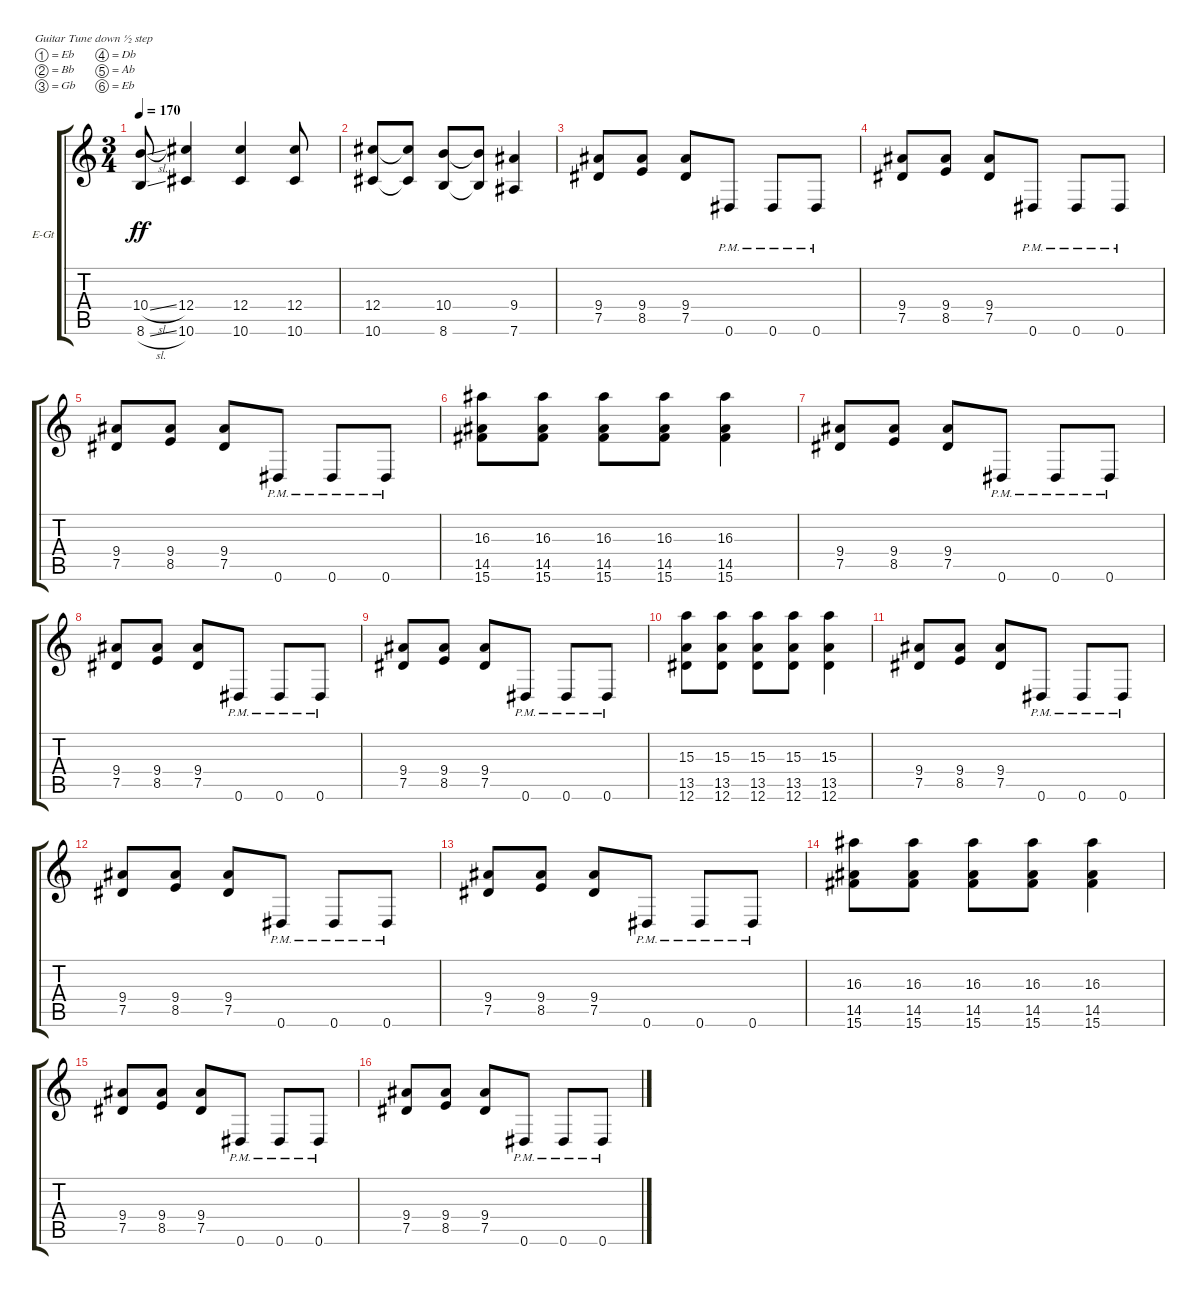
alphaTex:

\bracketExtendMode groupsimilarinstruments
\firstSystemTrackNameOrientation horizontal
\otherSystemsTrackNameOrientation horizontal
\track ("Adam - Lead" "E-Gt") {instrument distortionguitar}
\staff {score tabs}
\tuning (Eb4 Bb3 Gb3 Db3 Ab2 Eb2)
\ts (3 4)
\tempo 170
\clef g2
\ks c
(8.6{sl} 10.4{sl}).8{dy ff} (10.6 12.4).4 (12.4 10.6).4 (12.4 10.6).8 |
(10.6 12.4).8 (10.6{t} 12.4{t}).8 (8.6 10.4).8 (8.6{t} 10.4{t}).8 (7.6 9.4).4 |
(7.5 9.4).8 (8.5 9.4).8 (7.5 9.4).8 0.6{pm}.8 0.6{pm}.8 0.6{pm}.8 |
(7.5 9.4).8 (8.5 9.4).8 (7.5 9.4).8 0.6{pm}.8 0.6{pm}.8 0.6{pm}.8 |
(7.5 9.4).8 (8.5 9.4).8 (7.5 9.4).8 0.6{pm}.8 0.6{pm}.8 0.6{pm}.8 |
(14.5 16.3 15.6).8 (14.5 16.3 15.6).8 (14.5 16.3 15.6).8 (14.5 16.3 15.6).8 (14.5 16.3 15.6).4 |
(7.5 9.4).8 (8.5 9.4).8 (7.5 9.4).8 0.6{pm}.8 0.6{pm}.8 0.6{pm}.8 |
(7.5 9.4).8 (8.5 9.4).8 (7.5 9.4).8 0.6{pm}.8 0.6{pm}.8 0.6{pm}.8 |
(7.5 9.4).8 (8.5 9.4).8 (7.5 9.4).8 0.6{pm}.8 0.6{pm}.8 0.6{pm}.8 |
(13.5 15.3 12.6).8 (13.5 15.3 12.6).8 (13.5 15.3 12.6).8 (13.5 15.3 12.6).8 (13.5 15.3 12.6).4 |
(7.5 9.4).8 (8.5 9.4).8 (7.5 9.4).8 0.6{pm}.8 0.6{pm}.8 0.6{pm}.8 |
(7.5 9.4).8 (8.5 9.4).8 (7.5 9.4).8 0.6{pm}.8 0.6{pm}.8 0.6{pm}.8 |
(7.5 9.4).8 (8.5 9.4).8 (7.5 9.4).8 0.6{pm}.8 0.6{pm}.8 0.6{pm}.8 |
(14.5 16.3 15.6).8 (14.5 16.3 15.6).8 (14.5 16.3 15.6).8 (14.5 16.3 15.6).8 (14.5 16.3 15.6).4 |
(7.5 9.4).8 (8.5 9.4).8 (7.5 9.4).8 0.6{pm}.8 0.6{pm}.8 0.6{pm}.8 |
(7.5 9.4).8 (8.5 9.4).8 (7.5 9.4).8 0.6{pm}.8 0.6{pm}.8 0.6{pm}.8
